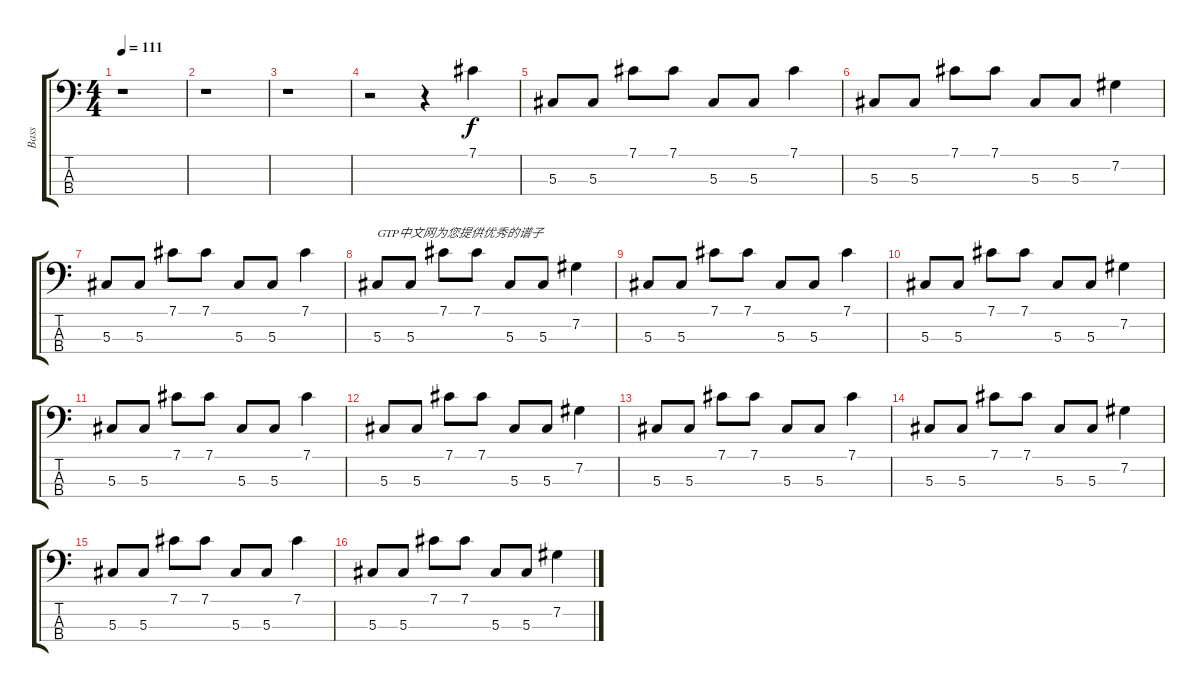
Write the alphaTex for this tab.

\track ("Bass" "Bass") {instrument electricbasspick}
\staff {score tabs}
\tuning (Gb2 Db2 Ab1 Db1) {hide}
\ts (4 4)
\tempo 111
\clef f4
\ks c
r.1{dy f instrument electricbasspick} |
r.1 |
r.1 |
r.2 r.4 7.1.4 |
5.3.8 5.3.8 7.1.8 7.1.8 5.3.8 5.3.8 7.1.4 |
5.3.8 5.3.8 7.1.8 7.1.8 5.3.8 5.3.8 7.2.4 |
5.3.8 5.3.8 7.1.8 7.1.8 5.3.8 5.3.8 7.1.4 |
5.3.8{txt "GTP中文网为您提供优秀的谱子"} 5.3.8 7.1.8 7.1.8 5.3.8 5.3.8 7.2.4 |
5.3.8 5.3.8 7.1.8 7.1.8 5.3.8 5.3.8 7.1.4 |
5.3.8 5.3.8 7.1.8 7.1.8 5.3.8 5.3.8 7.2.4 |
5.3.8 5.3.8 7.1.8 7.1.8 5.3.8 5.3.8 7.1.4 |
5.3.8 5.3.8 7.1.8 7.1.8 5.3.8 5.3.8 7.2.4 |
5.3.8 5.3.8 7.1.8 7.1.8 5.3.8 5.3.8 7.1.4 |
5.3.8 5.3.8 7.1.8 7.1.8 5.3.8 5.3.8 7.2.4 |
5.3.8 5.3.8 7.1.8 7.1.8 5.3.8 5.3.8 7.1.4 |
5.3.8 5.3.8 7.1.8 7.1.8 5.3.8 5.3.8 7.2.4
